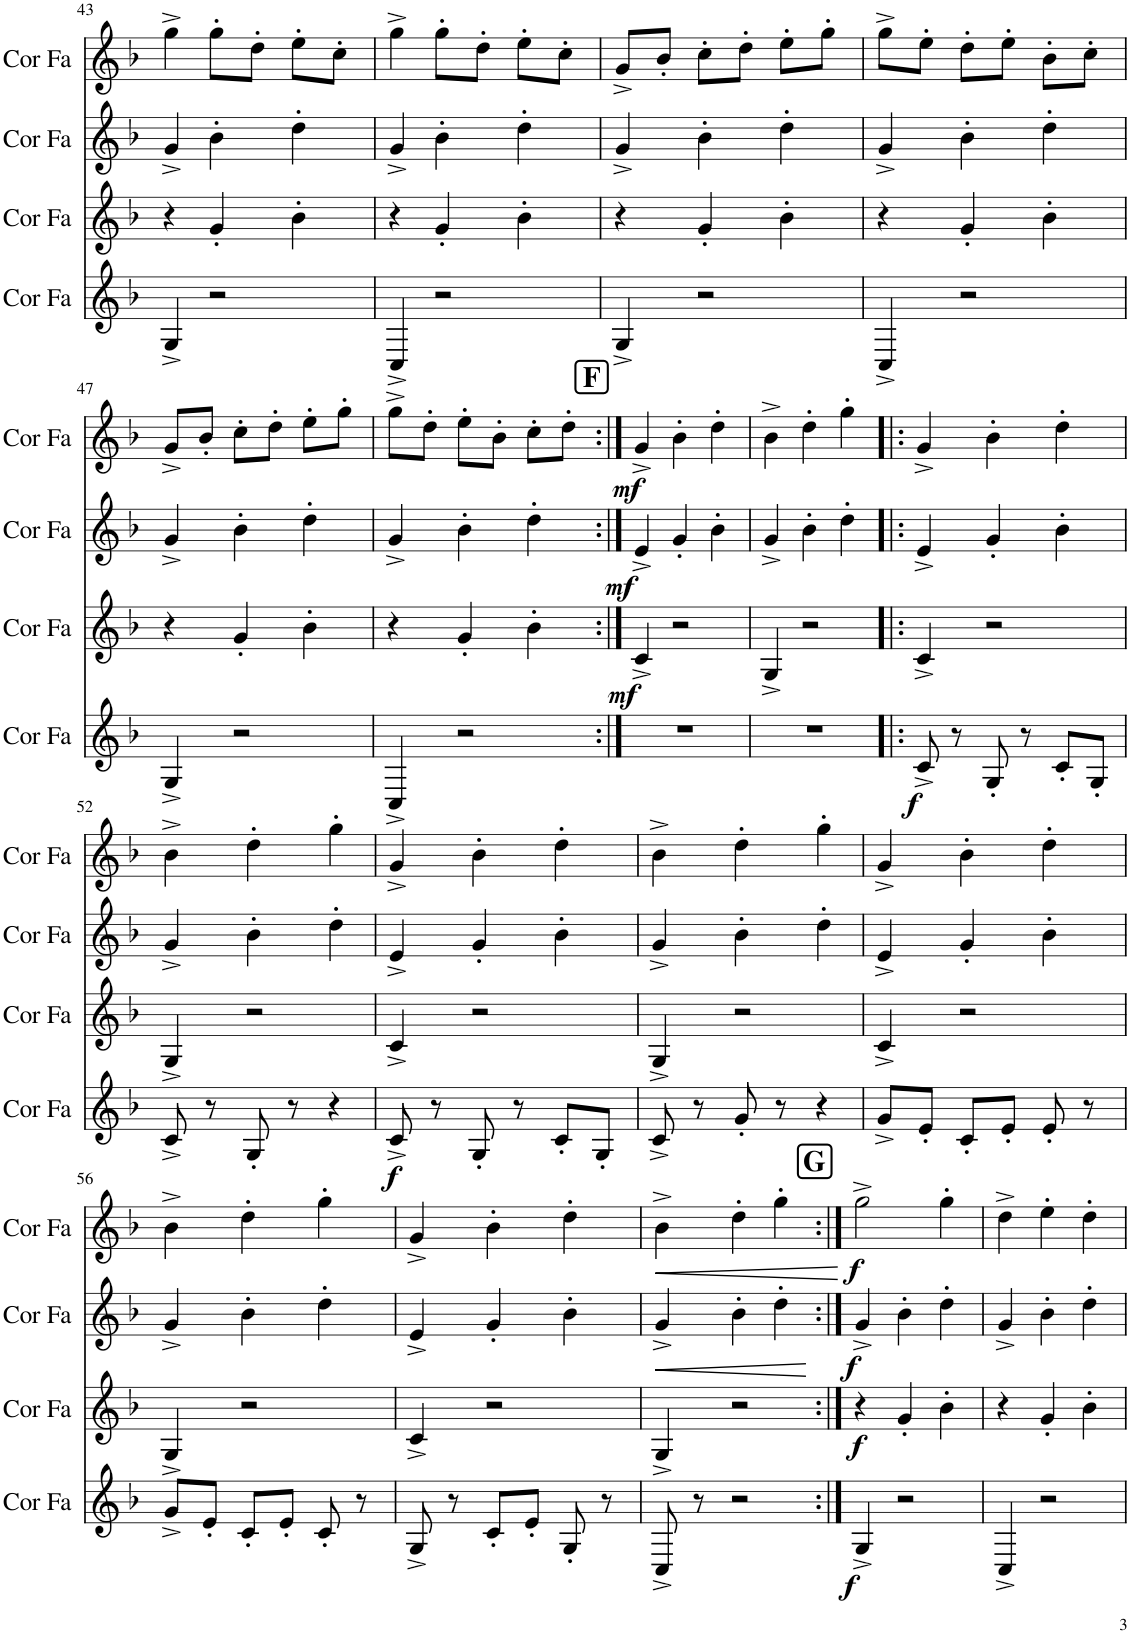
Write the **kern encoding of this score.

**kern	**dynam	**kern	**dynam	**kern	**dynam	**kern	**dynam
*part4	*part4	*part3	*part3	*part2	*part2	*part1	*part1
*staff4	*staff4	*staff3	*staff3	*staff2	*staff2	*staff1	*staff1
*I"Cor en Fa	*	*I"Cor en Fa	*	*I"Cor en Fa	*	*I"Cor en Fa	*
*I'Cor Fa	*	*I'Cor Fa	*	*I'Cor Fa	*	*I'Cor Fa	*
!!LO:PB:g=z
*clefG2	*	*clefG2	*	*clefG2	*	*clefG2	*
*Trd4c7	*	*Trd4c7	*	*Trd4c7	*	*Trd4c7	*
*k[b-]	*	*k[b-]	*	*k[b-]	*	*k[b-]	*
*M3/4	*	*M3/4	*	*M3/4	*	*M3/4	*
=43	=43	=43	=43	=43	=43	=43	=43
4G^/	.	4r	.	4g^/	.	4gg^\	.
2r	.	4g'/	.	4b-'\	.	8gg'\L	.
.	.	.	.	.	.	8dd'\J	.
.	.	4b-'\	.	4dd'\	.	8ee'\L	.
.	.	.	.	.	.	8cc'\J	.
=44	=44	=44	=44	=44	=44	=44	=44
4C^/	.	4r	.	4g^/	.	4gg^\	.
2r	.	4g'/	.	4b-'\	.	8gg'\L	.
.	.	.	.	.	.	8dd'\J	.
.	.	4b-'\	.	4dd'\	.	8ee'\L	.
.	.	.	.	.	.	8cc'\J	.
=45	=45	=45	=45	=45	=45	=45	=45
4G^/	.	4r	.	4g^/	.	8g^/L	.
.	.	.	.	.	.	8b-'/J	.
2r	.	4g'/	.	4b-'\	.	8cc'\L	.
.	.	.	.	.	.	8dd'\J	.
.	.	4b-'\	.	4dd'\	.	8ee'\L	.
.	.	.	.	.	.	8gg'\J	.
=46	=46	=46	=46	=46	=46	=46	=46
4C^/	.	4r	.	4g^/	.	8gg^\L	.
.	.	.	.	.	.	8ee'\J	.
2r	.	4g'/	.	4b-'\	.	8dd'\L	.
.	.	.	.	.	.	8ee'\J	.
.	.	4b-'\	.	4dd'\	.	8b-'\L	.
.	.	.	.	.	.	8cc'\J	.
!!LO:LB:g=z
=47	=47	=47	=47	=47	=47	=47	=47
4G^/	.	4r	.	4g^/	.	8g^/L	.
.	.	.	.	.	.	8b-'/J	.
2r	.	4g'/	.	4b-'\	.	8cc'\L	.
.	.	.	.	.	.	8dd'\J	.
.	.	4b-'\	.	4dd'\	.	8ee'\L	.
.	.	.	.	.	.	8gg'\J	.
=48	=48	=48	=48	=48	=48	=48	=48
4C^/	.	4r	.	4g^/	.	8gg^\L	.
.	.	.	.	.	.	8dd'\J	.
2r	.	4g'/	.	4b-'\	.	8ee'\L	.
.	.	.	.	.	.	8b-'\J	.
.	.	4b-'\	.	4dd'\	.	8cc'\L	.
.	.	.	.	.	.	8dd'\J	.
!!LO:REH:place=s1:a:B:cj:fs=14:t=F
=49:|!	=49:|!	=49:|!	=49:|!	=49:|!	=49:|!	=49:|!	=49:|!
!	!	!	!LO:DY:b	!	!LO:DY:b	!	!LO:DY:b
2.r	.	4c^/	mf	4e^/	mf	4g^/	mf
.	.	2r	.	4g'/	.	4b-'\	.
.	.	.	.	4b-'\	.	4dd'\	.
=50	=50	=50	=50	=50	=50	=50	=50
2.r	.	4G^/	.	4g^/	.	4b-^\	.
.	.	2r	.	4b-'\	.	4dd'\	.
.	.	.	.	4dd'\	.	4gg'\	.
=51!|:	=51!|:	=51!|:	=51!|:	=51!|:	=51!|:	=51!|:	=51!|:
!	!LO:DY:b	!	!	!	!	!	!
8c^/	f	4c^/	.	4e^/	.	4g^/	.
8r	.	.	.	.	.	.	.
8G'/	.	2r	.	4g'/	.	4b-'\	.
8r	.	.	.	.	.	.	.
8c'/L	.	.	.	4b-'\	.	4dd'\	.
8G'/J	.	.	.	.	.	.	.
!!LO:LB:g=z
=52	=52	=52	=52	=52	=52	=52	=52
8c^/	.	4G^/	.	4g^/	.	4b-^\	.
8r	.	.	.	.	.	.	.
8G'/	.	2r	.	4b-'\	.	4dd'\	.
8r	.	.	.	.	.	.	.
4r	.	.	.	4dd'\	.	4gg'\	.
=53	=53	=53	=53	=53	=53	=53	=53
!	!LO:DY:b	!	!	!	!	!	!
8c^/	f	4c^/	.	4e^/	.	4g^/	.
8r	.	.	.	.	.	.	.
8G'/	.	2r	.	4g'/	.	4b-'\	.
8r	.	.	.	.	.	.	.
8c'/L	.	.	.	4b-'\	.	4dd'\	.
8G'/J	.	.	.	.	.	.	.
=54	=54	=54	=54	=54	=54	=54	=54
8c^/	.	4G^/	.	4g^/	.	4b-^\	.
8r	.	.	.	.	.	.	.
8g'/	.	2r	.	4b-'\	.	4dd'\	.
8r	.	.	.	.	.	.	.
4r	.	.	.	4dd'\	.	4gg'\	.
=55	=55	=55	=55	=55	=55	=55	=55
8g^/L	.	4c^/	.	4e^/	.	4g^/	.
8e'/J	.	.	.	.	.	.	.
8c'/L	.	2r	.	4g'/	.	4b-'\	.
8e'/J	.	.	.	.	.	.	.
8e'/	.	.	.	4b-'\	.	4dd'\	.
8r	.	.	.	.	.	.	.
!!LO:LB:g=z
=56	=56	=56	=56	=56	=56	=56	=56
8g^/L	.	4G^/	.	4g^/	.	4b-^\	.
8e'/J	.	.	.	.	.	.	.
8c'/L	.	2r	.	4b-'\	.	4dd'\	.
8e'/J	.	.	.	.	.	.	.
8c'/	.	.	.	4dd'\	.	4gg'\	.
8r	.	.	.	.	.	.	.
=57	=57	=57	=57	=57	=57	=57	=57
8G^/	.	4c^/	.	4e^/	.	4g^/	.
8r	.	.	.	.	.	.	.
8c'/L	.	2r	.	4g'/	.	4b-'\	.
8e'/J	.	.	.	.	.	.	.
8G'/	.	.	.	4b-'\	.	4dd'\	.
8r	.	.	.	.	.	.	.
=58	=58	=58	=58	=58	=58	=58	=58
!	!	!	!	!	!LO:HP:b	!	!LO:HP:b
8C^/	.	4G^/	.	4g^/	<	4b-^\	<
8r	.	.	.	.	.	.	.
2r	.	2r	.	4b-'\	.	4dd'\	.
.	.	.	.	4dd'\	.	4gg'\	.
.	.	.	.	.	[	.	[
!!LO:REH:place=s1:a:B:cj:fs=14:t=G
=59:|!	=59:|!	=59:|!	=59:|!	=59:|!	=59:|!	=59:|!	=59:|!
!	!LO:DY:b	!	!LO:DY:b	!	!LO:DY:b	!	!LO:DY:b
4G^/	f	4r	f	4g^/	f	2gg^\	f
2r	.	4g'/	.	4b-'\	.	.	.
.	.	4b-'\	.	4dd'\	.	4gg'\	.
=60	=60	=60	=60	=60	=60	=60	=60
4C^/	.	4r	.	4g^/	.	4dd^\	.
2r	.	4g'/	.	4b-'\	.	4ee'\	.
.	.	4b-'\	.	4dd'\	.	4dd'\	.
=	=	=	=	=	=	=	=
*-	*-	*-	*-	*-	*-	*-	*-
